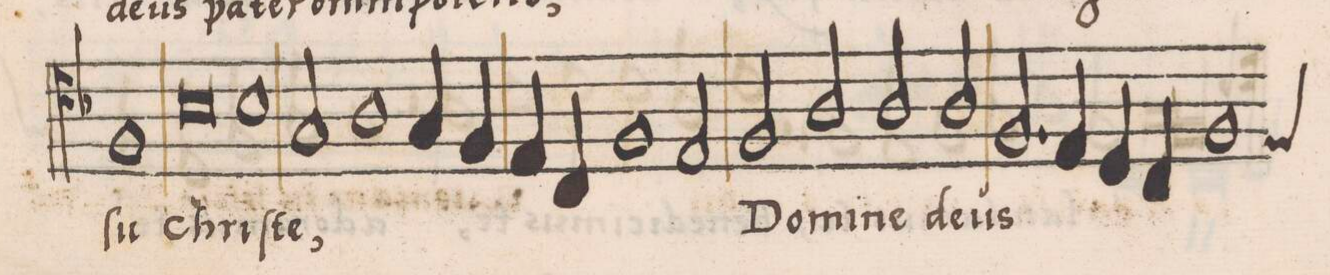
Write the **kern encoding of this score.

**kern	**text
*I"TENOR	*
*clefC4	*
*k[b-]	*
*met(C|)	*
*M2/1	*
1F	-te
=42	=42
0B-	Ie-
=43	=43
1B-	-ſu
2G/	Chri-
1A	-ſte,
=44	=44
4G/	.
4F/	.
4E/	.
4C/	.
1F	.
=45	=45
2E/	.
2F/	Do-
2A/	-mi-
=46	=46
2A/	-ne
2A/	de-
2.F/	-us
4E/	.
=47	=47
4D/	.
4C/	.
*custos:E	*
1F	.
*-	*-
